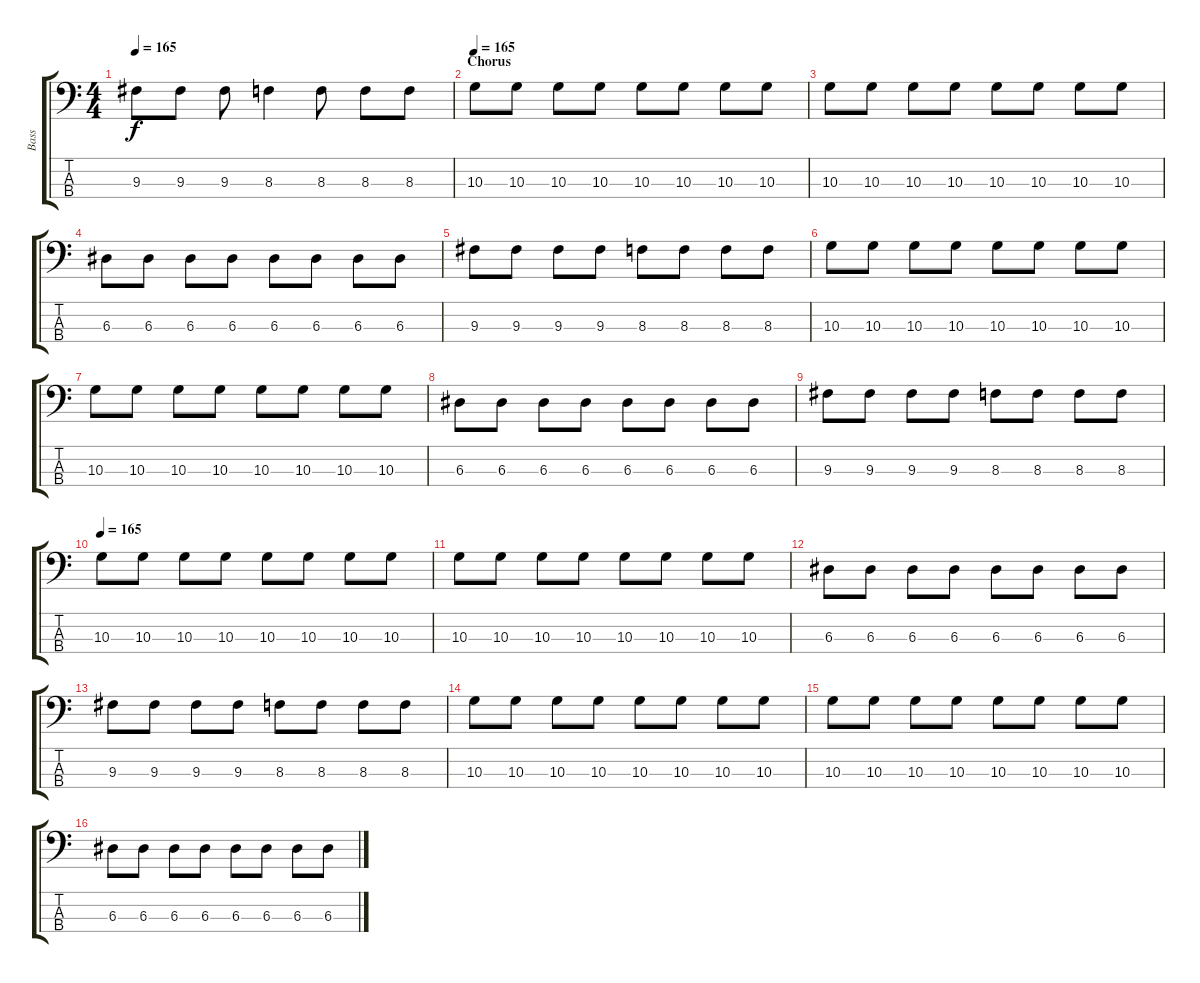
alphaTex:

\track ("Bass" "Bass") {instrument electricbassfinger}
\staff {score tabs}
\tuning (G2 D2 A1 E1) {hide}
\ts (4 4)
\tempo 165
\clef f4
\ks c
9.3.8{dy f} 9.3.8 9.3.8 8.3.4 8.3.8 8.3.8 8.3.8 |
\section ("" "Chorus")
\tempo 165
10.3.8 10.3.8 10.3.8 10.3.8 10.3.8 10.3.8 10.3.8 10.3.8 |
10.3.8 10.3.8 10.3.8 10.3.8 10.3.8 10.3.8 10.3.8 10.3.8 |
6.3.8 6.3.8 6.3.8 6.3.8 6.3.8 6.3.8 6.3.8 6.3.8 |
9.3.8 9.3.8 9.3.8 9.3.8 8.3.8 8.3.8 8.3.8 8.3.8 |
10.3.8 10.3.8 10.3.8 10.3.8 10.3.8 10.3.8 10.3.8 10.3.8 |
10.3.8 10.3.8 10.3.8 10.3.8 10.3.8 10.3.8 10.3.8 10.3.8 |
6.3.8 6.3.8 6.3.8 6.3.8 6.3.8 6.3.8 6.3.8 6.3.8 |
9.3.8 9.3.8 9.3.8 9.3.8 8.3.8 8.3.8 8.3.8 8.3.8 |
\tempo 165
10.3.8 10.3.8 10.3.8 10.3.8 10.3.8 10.3.8 10.3.8 10.3.8 |
10.3.8 10.3.8 10.3.8 10.3.8 10.3.8 10.3.8 10.3.8 10.3.8 |
6.3.8 6.3.8 6.3.8 6.3.8 6.3.8 6.3.8 6.3.8 6.3.8 |
9.3.8 9.3.8 9.3.8 9.3.8 8.3.8 8.3.8 8.3.8 8.3.8 |
10.3.8 10.3.8 10.3.8 10.3.8 10.3.8 10.3.8 10.3.8 10.3.8 |
10.3.8 10.3.8 10.3.8 10.3.8 10.3.8 10.3.8 10.3.8 10.3.8 |
6.3.8 6.3.8 6.3.8 6.3.8 6.3.8 6.3.8 6.3.8 6.3.8
